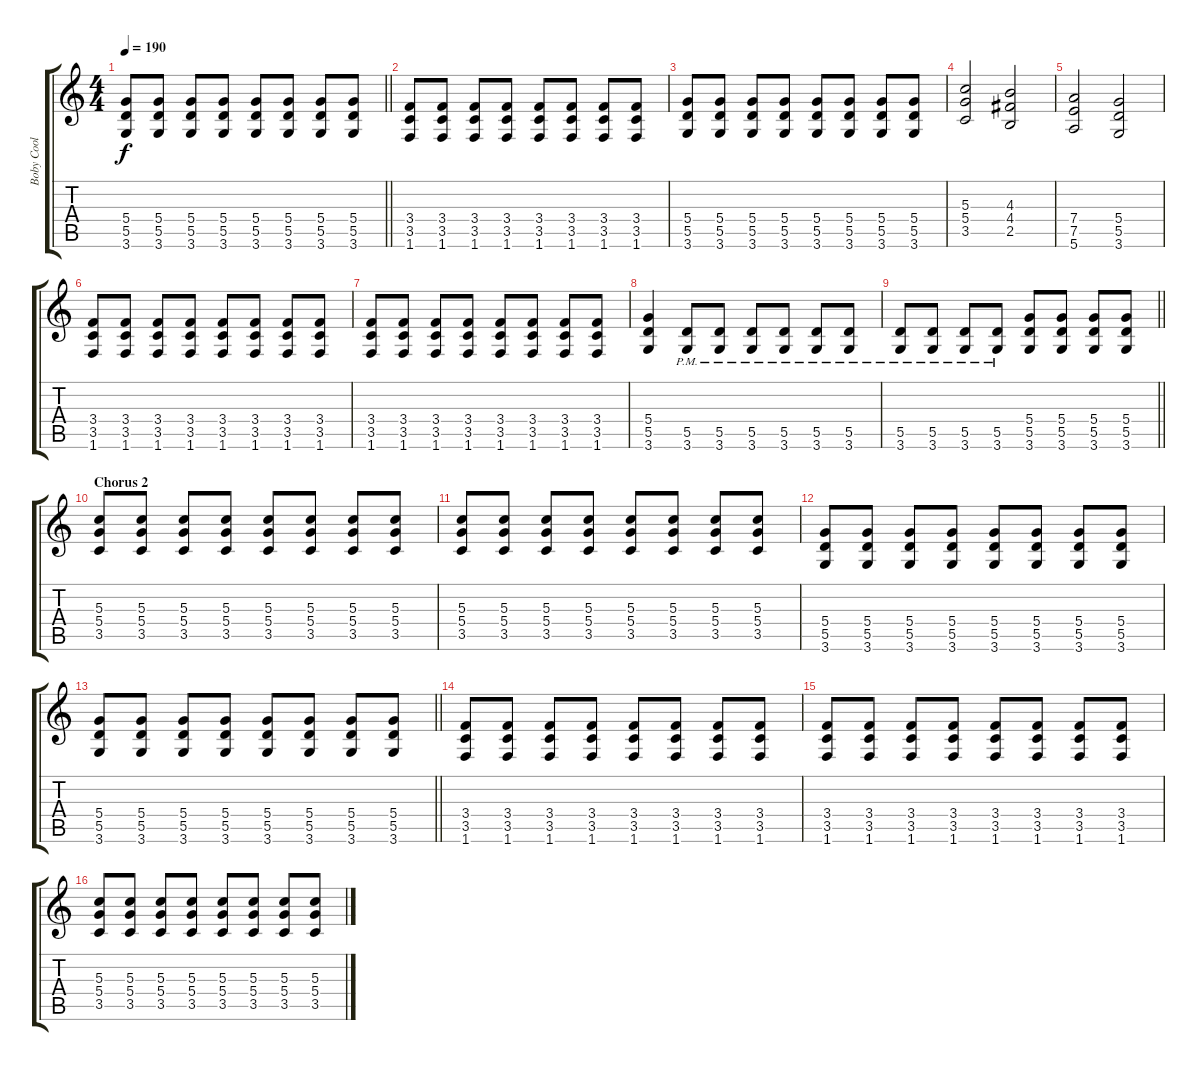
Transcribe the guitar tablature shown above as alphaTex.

\track ("Boby Cool" "Boby Cool") {instrument overdrivenguitar}
\staff {score tabs}
\tuning (E4 B3 G3 D3 A2 E2) {hide}
\ts (4 4)
\tempo 190
\clef g2
\barLineRight lightlight
\ks c
(5.4 5.5 3.6).8{dy f} (5.4 5.5 3.6).8 (5.4 5.5 3.6).8 (5.4 5.5 3.6).8 (5.4 5.5 3.6).8 (5.4 5.5 3.6).8 (5.4 5.5 3.6).8 (5.4 5.5 3.6).8 |
\section ("" "")
(3.4 3.5 1.6).8 (3.4 3.5 1.6).8 (3.4 3.5 1.6).8 (3.4 3.5 1.6).8 (3.4 3.5 1.6).8 (3.4 3.5 1.6).8 (3.4 3.5 1.6).8 (3.4 3.5 1.6).8 |
(5.4 5.5 3.6).8 (5.4 5.5 3.6).8 (5.4 5.5 3.6).8 (5.4 5.5 3.6).8 (5.4 5.5 3.6).8 (5.4 5.5 3.6).8 (5.4 5.5 3.6).8 (5.4 5.5 3.6).8 |
(5.3 5.4 3.5).2 (4.3 4.4 2.5).2 |
(7.4 7.5 5.6).2 (5.4 5.5 3.6).2 |
(3.4 3.5 1.6).8 (3.4 3.5 1.6).8 (3.4 3.5 1.6).8 (3.4 3.5 1.6).8 (3.4 3.5 1.6).8 (3.4 3.5 1.6).8 (3.4 3.5 1.6).8 (3.4 3.5 1.6).8 |
(3.4 3.5 1.6).8 (3.4 3.5 1.6).8 (3.4 3.5 1.6).8 (3.4 3.5 1.6).8 (3.4 3.5 1.6).8 (3.4 3.5 1.6).8 (3.4 3.5 1.6).8 (3.4 3.5 1.6).8 |
(5.4 5.5 3.6).4 (5.5{pm} 3.6{pm}).8 (5.5{pm} 3.6{pm}).8 (5.5{pm} 3.6{pm}).8 (5.5{pm} 3.6{pm}).8 (5.5{pm} 3.6{pm}).8 (5.5{pm} 3.6{pm}).8 |
\barLineRight lightlight
(5.5{pm} 3.6{pm}).8 (5.5{pm} 3.6{pm}).8 (5.5{pm} 3.6{pm}).8 (5.5{pm} 3.6{pm}).8 (5.4 5.5 3.6).8 (5.4 5.5 3.6).8 (5.4 5.5 3.6).8 (5.4 5.5 3.6).8 |
\section ("" "Chorus 2")
(5.3 5.4 3.5).8 (5.3 5.4 3.5).8 (5.3 5.4 3.5).8 (5.3 5.4 3.5).8 (5.3 5.4 3.5).8 (5.3 5.4 3.5).8 (5.3 5.4 3.5).8 (5.3 5.4 3.5).8 |
(5.3 5.4 3.5).8 (5.3 5.4 3.5).8 (5.3 5.4 3.5).8 (5.3 5.4 3.5).8 (5.3 5.4 3.5).8 (5.3 5.4 3.5).8 (5.3 5.4 3.5).8 (5.3 5.4 3.5).8 |
(5.4 5.5 3.6).8 (5.4 5.5 3.6).8 (5.4 5.5 3.6).8 (5.4 5.5 3.6).8 (5.4 5.5 3.6).8 (5.4 5.5 3.6).8 (5.4 5.5 3.6).8 (5.4 5.5 3.6).8 |
\barLineRight lightlight
(5.4 5.5 3.6).8 (5.4 5.5 3.6).8 (5.4 5.5 3.6).8 (5.4 5.5 3.6).8 (5.4 5.5 3.6).8 (5.4 5.5 3.6).8 (5.4 5.5 3.6).8 (5.4 5.5 3.6).8 |
(3.4 3.5 1.6).8 (3.4 3.5 1.6).8 (3.4 3.5 1.6).8 (3.4 3.5 1.6).8 (3.4 3.5 1.6).8 (3.4 3.5 1.6).8 (3.4 3.5 1.6).8 (3.4 3.5 1.6).8 |
(3.4 3.5 1.6).8 (3.4 3.5 1.6).8 (3.4 3.5 1.6).8 (3.4 3.5 1.6).8 (3.4 3.5 1.6).8 (3.4 3.5 1.6).8 (3.4 3.5 1.6).8 (3.4 3.5 1.6).8 |
(5.3 5.4 3.5).8 (5.3 5.4 3.5).8 (5.3 5.4 3.5).8 (5.3 5.4 3.5).8 (5.3 5.4 3.5).8 (5.3 5.4 3.5).8 (5.3 5.4 3.5).8 (5.3 5.4 3.5).8
